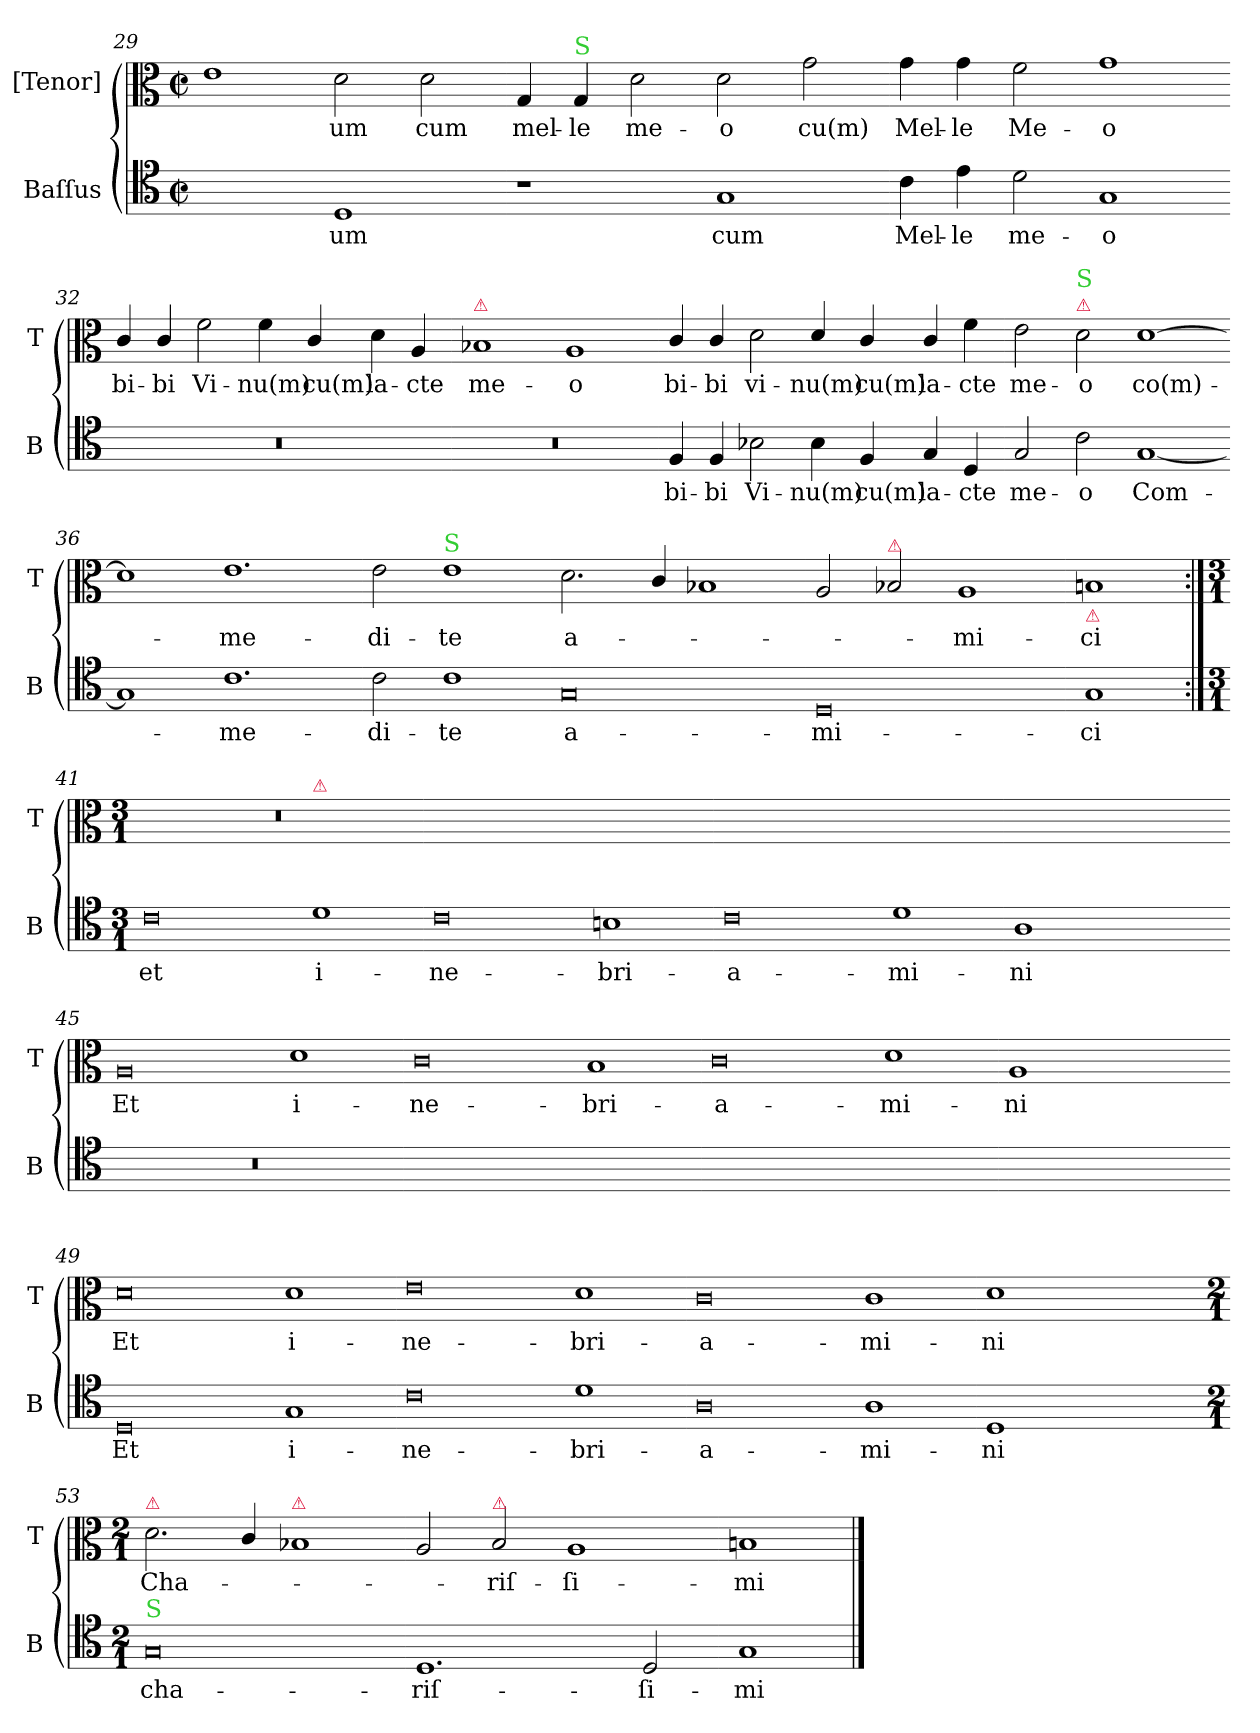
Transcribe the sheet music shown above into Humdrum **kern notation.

**kern	**text	**kern	**text
*part2	*part2	*part1	*part1
*staff2	*staff2	*staff1	*staff1
*I"Baſſus	*	*I"[Tenor]	*
*I'B	*	*I'T	*
*clefC4	*	*clefC3	*
*k[]	*	*k[]	*
*M2/1	*	*M2/1	*
*met(c|)	*	*met(c|)	*
=29	=29	=29	=29
1ryy	.	1e	.
1D	-um	2d	-um
.	.	2d	cum
=30-	=30-	=30-	=30-
1r	.	4G	mel-
!	!	!LO:TX:a:color=limegreen:t=S	!
.	.	4G	-le
.	.	2d	me-
1G	cum	2d	-o
.	.	2g	cu(m)
=31-	=31-	=31-	=31-
4c	Mel-	4g	Mel-
4e	-le	4g	-le
2d	me-	2f	Me-
1G	-o	1g	-o
=32-	=32-	=32-	=32-
0r	.	4c/	bi-
.	.	4c/	-bi
.	.	2f	Vi-
.	.	4f	-nu(m)
.	.	4c/	cu(m)
.	.	4d	la-
.	.	4A/	-cte
=33-	=33-	=33-	=33-
!	!	!LO:TX:a:color=crimson:t=⚠	!
0r	.	1B-X	me-
.	.	1A	-o
=34-	=34-	=34-	=34-
!	!	!	!LO:LY:i
4F	bi-	4c/	bi-
!	!	!	!LO:LY:i
4F	-bi	4c/	-bi
!	!	!	!LO:LY:i
2B-X	Vi-	2d	vi-
!	!	!	!LO:LY:i
4B-	-nu(m)	4d/	-nu(m)
!	!	!	!LO:LY:i
4F	cu(m)	4c/	cu(m)
!	!	!	!LO:LY:i
4G	la-	4c/	la-
!	!	!	!LO:LY:i
4D	-cte	4f	-cte
=35-	=35-	=35-	=35-
!	!	!	!LO:LY:i
2G	me-	2e	me-
!	!	!LO:TX:a:color=crimson:t=⚠	!
!	!	!LO:TX:a:color=limegreen:t=S	!
!	!	!	!LO:LY:i
2c	-o	2d	-o
[1G	Com-	[1d	co(m)-
=36-	=36-	=36-	=36-
1G]	.	1d]	.
1.c	-me-	1.e	-me-
=37-	=37-	=37-	=37-
2c	-di-	2e	-di-
!	!	!LO:TX:a:color=limegreen:t=S	!
1c	-te	1e	-te
=38-	=38-	=38-	=38-
0G	a-	2.d	a-
.	.	4c/	.
.	.	1B-X	.
=39-	=39-	=39-	=39-
0D	-mi-	2A/	.
!	!	!LO:TX:a:color=crimson:t=⚠	!
.	.	2B-X	.
.	.	1A	-mi-
=40-	=40-	=40-	=40-
!	!	!LO:TX:b:color=crimson:t=⚠	!
1G	-ci	1Bn	-ci
=41:|!	=41:|!	=41:|!	=41:|!
*M3/1	*	*M3/1	*
!	!	!LO:N:vis=00	!
*	*	*^	*
0c	et	0.r	0ryy	.
!	!	!	!LO:TX:a:color=crimson:t=⚠	!
1d	i-	.	1ryy	.
*	*	*v	*v	*
=42-	=42-	=42-	=42-
0c	-ne-	0.ryy	.
1Bn	-bri-	.	.
=43-	=43-	=43-	=43-
0c	-a-	0.ryy	.
1d	-mi-	.	.
=44-	=44-	=44-	=44-
!LO:N:vis=1	!	!	!
0.A	-ni	0.ryy	.
=45-	=45-	=45-	=45-
!LO:N:vis=00	!	!	!
0.r	.	0A	Et
.	.	1d	i-
=46-	=46-	=46-	=46-
0.ryy	.	0c	-ne-
.	.	1B	-bri-
=47-	=47-	=47-	=47-
0.ryy	.	0c	-a-
.	.	1d	-mi-
=48-	=48-	=48-	=48-
!	!	!LO:N:vis=1	!
0.ryy	.	0.A	-ni
=49-	=49-	=49-	=49-
!	!LO:LY:i	!	!LO:LY:i
0D	Et	0d	Et
!	!LO:LY:i	!	!LO:LY:i
1G	i-	1d	i-
=50-	=50-	=50-	=50-
!	!LO:LY:i	!	!LO:LY:i
0c	-ne-	0e	-ne-
!	!LO:LY:i	!	!LO:LY:i
1d	-bri-	1d	-bri-
=51-	=51-	=51-	=51-
!	!LO:LY:i	!	!LO:LY:i
0A	-a-	0c	-a-
!	!LO:LY:i	!	!LO:LY:i
1A	-mi-	1c	-mi-
=52-	=52-	=52-	=52-
!LO:N:vis=1	!LO:LY:i	!LO:N:vis=1	!LO:LY:i
0.D	-ni	0.d	-ni
=53-	=53-	=53-	=53-
*M2/1	*	*M2/1	*
!	!	!LO:TX:a:color=crimson:t=⚠	!
!LO:TX:a:color=limegreen:t=S	!	!	!
0G	cha-	2.d	Cha-
.	.	4c/	.
!	!	!LO:TX:a:color=crimson:t=⚠	!
.	.	1B-X	.
=54-	=54-	=54-	=54-
1.D	-riſ-	2A	.
!	!	!LO:TX:a:color=crimson:t=⚠	!
.	.	2B-	-riſ-
.	.	1A	-ſi-
2D	-ſi-	.	.
=55-	=55-	=55-	=55-
1G	-mi	1Bn	-mi
==	==	==	==
*-	*-	*-	*-
